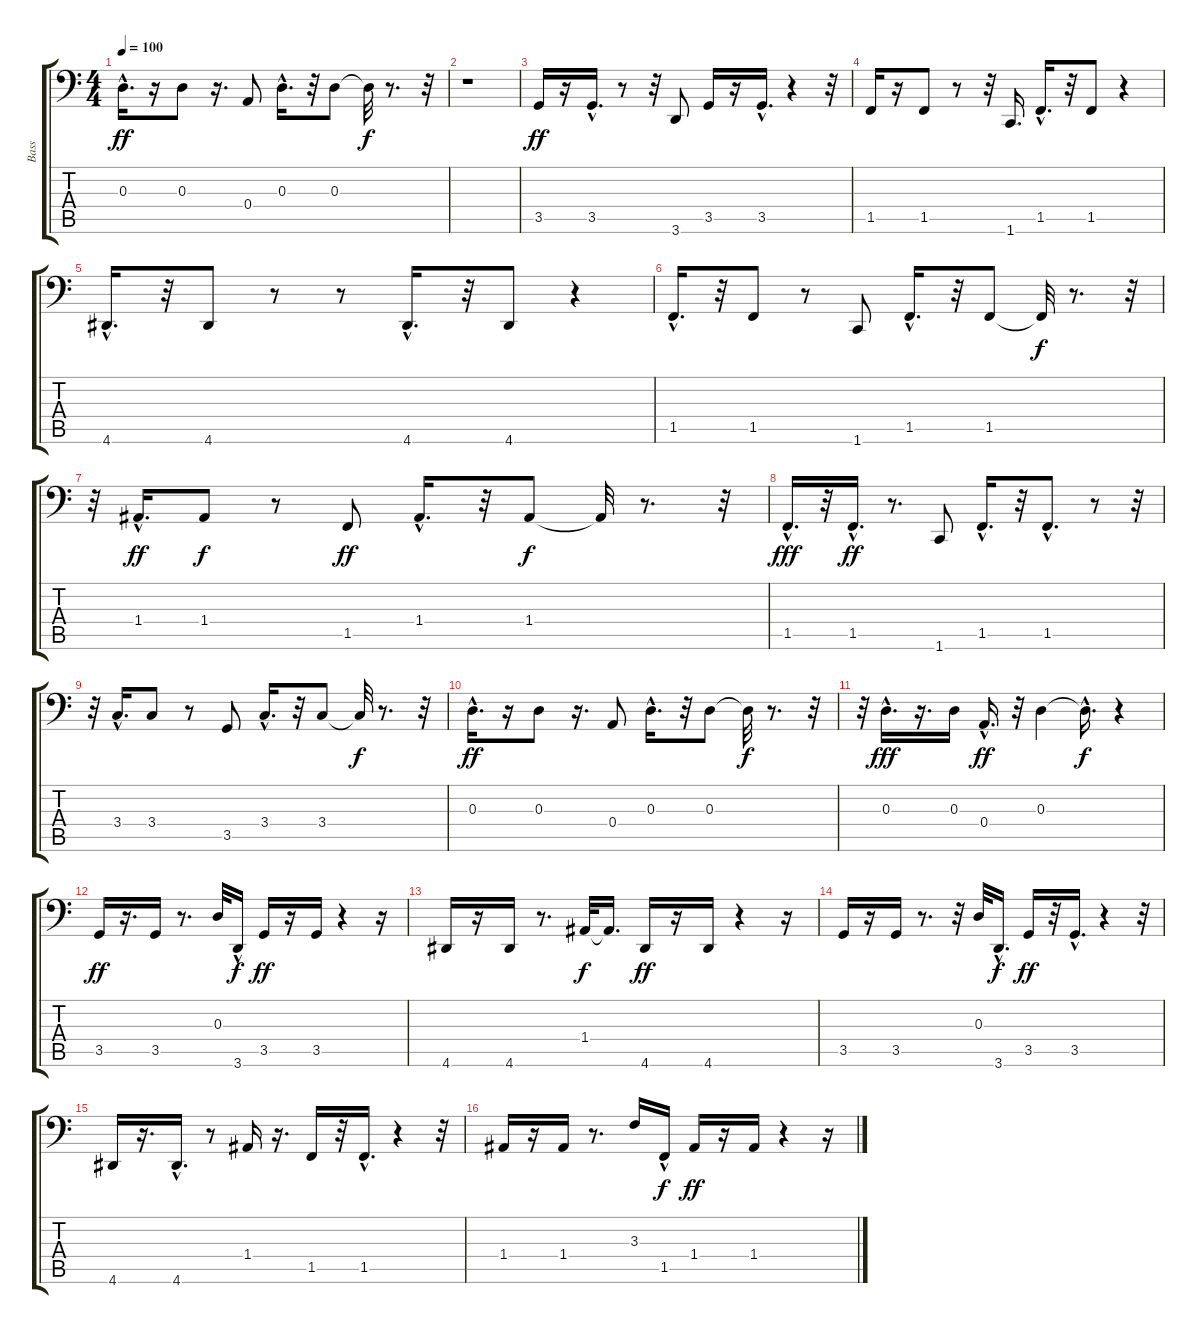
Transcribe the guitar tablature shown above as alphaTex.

\track ("Bass" "Bass") {instrument fretlessbass}
\staff {score tabs}
\tuning (C3 G2 D2 A1 E1 B0) {hide}
\ts (4 4)
\tempo 100
\clef f4
\ks c
0.3{hac}.16{d dy ff} r.16 0.3.8 r.16{d} 0.4.8 0.3{hac}.16{d} r.32 0.3.8 0.3{t}.32{dy f} r.8{d} r.32 |
r.1 |
3.5.16{dy ff} r.16 3.5{hac}.16{d} r.8 r.32 3.6.8 3.5.16 r.16 3.5{hac}.16{d} r.4 r.32 |
1.5.16 r.16 1.5.8 r.8 r.32 1.6.16{d} 1.5{hac}.16{d} r.32 1.5.8 r.4 |
4.6{hac}.16{d} r.32 4.6.8 r.8 r.8 4.6{hac}.16{d} r.32 4.6.8 r.4 |
1.5{hac}.16{d} r.32 1.5.8 r.8 1.6.8 1.5{hac}.16{d} r.32 1.5.8 1.5{t}.32{dy f} r.8{d} r.32 |
r.32 1.4{hac}.16{d dy ff} 1.4.8{dy f} r.8 1.5.8{dy ff} 1.4{hac}.16{d} r.32 1.4.8{dy f} 1.4{t}.32 r.8{d} r.32 |
1.5{hac}.16{d dy fff} r.32 1.5{hac}.16{d dy ff} r.8{d} 1.6.8 1.5{hac}.16{d} r.32 1.5{hac}.8{d} r.8 r.32 |
r.32 3.4{hac}.16{d} 3.4.8 r.8 3.5.8 3.4{hac}.16{d} r.32 3.4.8 3.4{t}.32{dy f} r.8{d} r.32 |
0.3{hac}.16{d dy ff} r.16 0.3.8 r.16{d} 0.4.8 0.3{hac}.16{d} r.32 0.3.8 0.3{t}.32{dy f} r.8{d} r.32 |
r.32 0.3{hac}.16{d dy fff} r.16{d} 0.3.16 0.4{hac}.16{d dy ff} r.32 0.3.4 0.3{hac t}.16{d dy f} r.4 |
3.5.16{dy ff} r.16{d} 3.5.16 r.8{d} 0.3.32 3.6{hac}.16{dy f} 3.5.16{dy ff} r.16 3.5.16 r.4 r.16 |
4.6.16 r.16 4.6.16 r.8{d} 1.4.32{dy f} 1.4{t}.16{d} 4.6.16{dy ff} r.16 4.6.16 r.4 r.16 |
3.5.16 r.16 3.5.16 r.8{d} r.32 0.3.32 3.6{hac}.16{d dy f} 3.5.16{dy ff} r.32 3.5{hac}.16{d} r.4 r.32 |
4.6.16 r.16{d} 4.6{hac}.16{d} r.8 1.4.16 r.16{d} 1.5.16 r.32 1.5{hac}.16{d} r.4 r.32 |
1.4.16 r.16 1.4.16 r.8{d} 3.3.16 1.5{hac}.16{dy f} 1.4.16{dy ff} r.16 1.4.16 r.4 r.16
